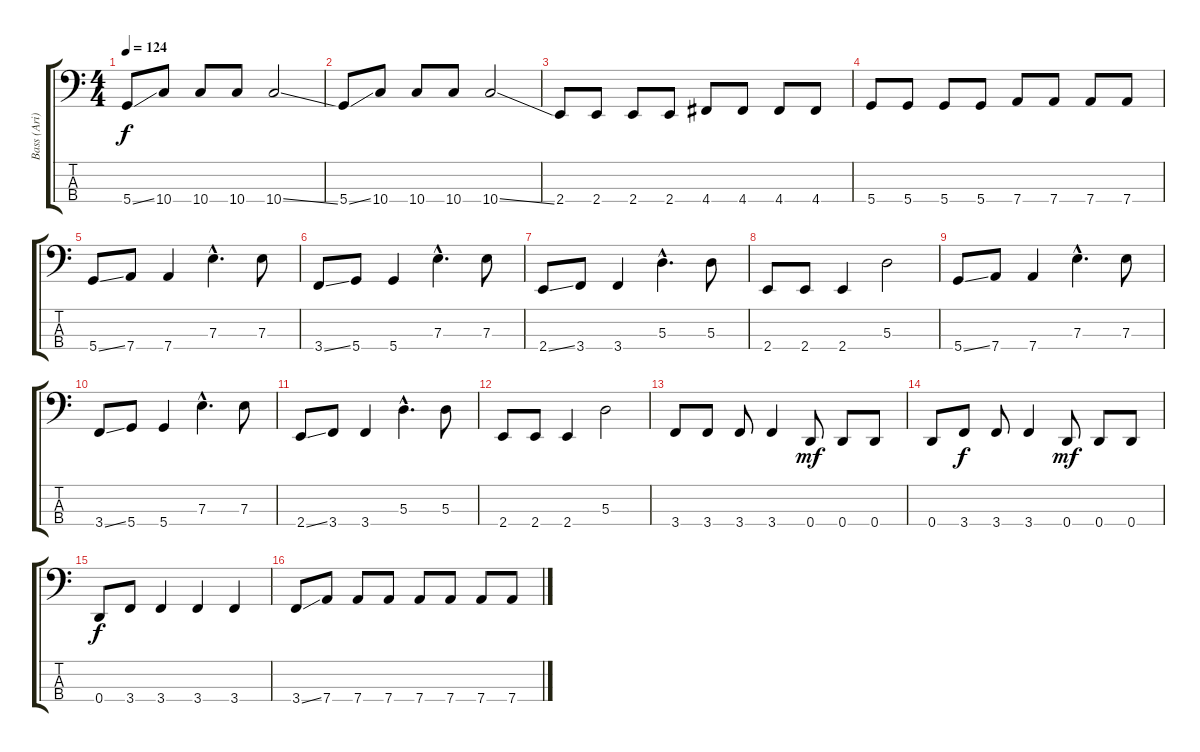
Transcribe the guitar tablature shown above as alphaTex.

\track ("Bass (Ari)" "Bass (Ari)") {instrument electricbassfinger}
\staff {score tabs}
\tuning (G2 D2 A1 D1) {hide}
\ts (4 4)
\tempo 124
\clef f4
\ks c
5.4{ss}.8{dy f} 10.4.8 10.4.8 10.4.8 10.4{ss}.2 |
5.4{ss}.8 10.4.8 10.4.8 10.4.8 10.4{ss}.2 |
2.4.8 2.4.8 2.4.8 2.4.8 4.4.8 4.4.8 4.4.8 4.4.8 |
5.4.8 5.4.8 5.4.8 5.4.8 7.4.8 7.4.8 7.4.8 7.4.8 |
5.4{ss}.8 7.4.8 7.4.4 7.3{hac}.4{d} 7.3.8 |
3.4{ss}.8 5.4.8 5.4.4 7.3{hac}.4{d} 7.3.8 |
2.4{ss}.8 3.4.8 3.4.4 5.3{hac}.4{d} 5.3.8 |
2.4.8 2.4.8 2.4.4 5.3.2 |
5.4{ss}.8 7.4.8 7.4.4 7.3{hac}.4{d} 7.3.8 |
3.4{ss}.8 5.4.8 5.4.4 7.3{hac}.4{d} 7.3.8 |
2.4{ss}.8 3.4.8 3.4.4 5.3{hac}.4{d} 5.3.8 |
2.4.8 2.4.8 2.4.4 5.3.2 |
3.4.8 3.4.8 3.4.8 3.4.4 0.4.8{dy mf} 0.4.8 0.4.8 |
0.4.8 3.4.8{dy f} 3.4.8 3.4.4 0.4.8{dy mf} 0.4.8 0.4.8 |
0.4.8{dy f} 3.4.8 3.4.4 3.4.4 3.4.4 |
3.4{ss}.8 7.4.8 7.4.8 7.4.8 7.4.8 7.4.8 7.4.8 7.4.8
